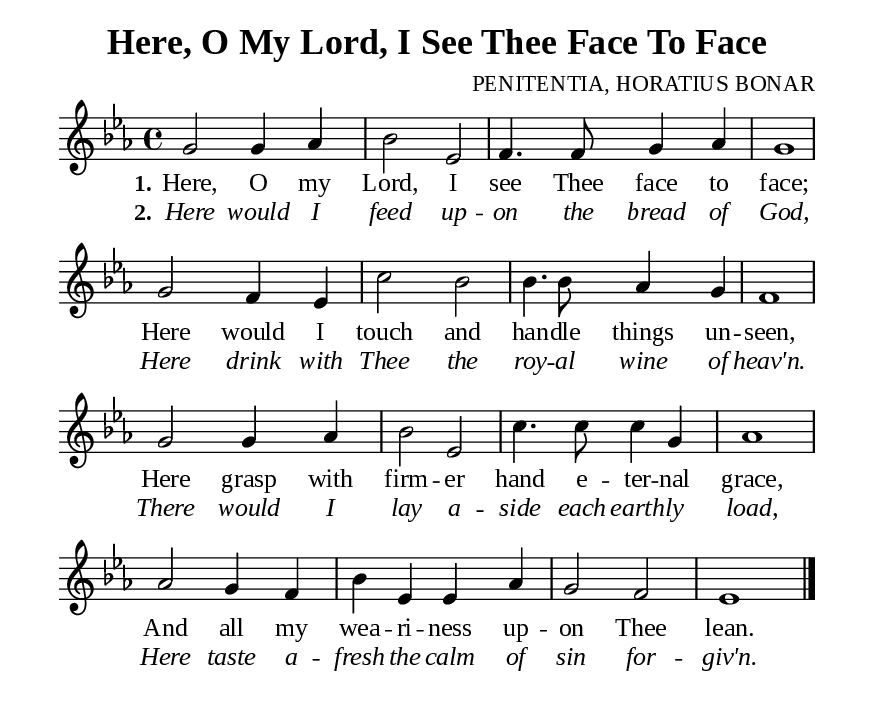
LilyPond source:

%%%%%%%%%%%%%%%%%%%%%%%%%%%%%
% CONTENTS OF THIS DOCUMENT
% 1. Common settings
% 2. Verse music
% 3. Verse lyrics
% 4. Layout
%%%%%%%%%%%%%%%%%%%%%%%%%%%%%

%%%%%%%%%%%%%%%%%%%%%%%%%%%%%
% 1. Common settings
%%%%%%%%%%%%%%%%%%%%%%%%%%%%%
\version "2.18.2"

\header {
  title = "Here, O My Lord, I See Thee Face To Face"
  composer = "PENITENTIA, HORATIUS BONAR"
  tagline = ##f
}

global= {
  \key ees \major
  \time 4/4
  \override Score.BarNumber.break-visibility = ##(#f #f #f)
  \override Lyrics.LyricSpace.minimum-distance = #3.0
}

\paper {
  #(set-paper-size "a5")
  top-margin = 3.2\mm
  bottom-marign = 10\mm
  left-margin = 10\mm
  right-margin = 10\mm
  indent = #0
  #(define fonts
	 (make-pango-font-tree "Liberation Serif"
	 		       "Liberation Serif"
			       "Liberation Serif"
			       (/ 20 20)))
  system-system-spacing = #'((basic-distance . 3) (padding . 3))
}

printItalic = \with {
  \override LyricText.font-shape = #'italic
}

%%%%%%%%%%%%%%%%%%%%%%%%%%%%%
% 2. Verse music
%%%%%%%%%%%%%%%%%%%%%%%%%%%%%
musicVerseSoprano = \relative c'' {
  %{	01	%} g2 g4 aes |
  %{	02	%} bes2 ees, |
  %{	03	%} f4. f8 g4 aes |
  %{	04	%} g1 |
  %{	05	%} g2 f4 ees |
  %{	06	%} c'2 bes |
  %{	07	%} bes4. bes8 aes4 g |
  %{	08	%} f1 |
  %{	09	%} g2 g4 aes |
  %{	10	%} bes2 ees, |
  %{	11	%} c'4. c8 c4 g |
  %{	12	%} aes1 |
  %{	13	%} aes2 g4 f |
  %{	14	%} bes ees, ees aes |
  %{	15	%} g2 f |
  %{	16	%} ees1 \bar "|."
}

%%%%%%%%%%%%%%%%%%%%%%%%%%%%%
% 3. Verse lyrics
%%%%%%%%%%%%%%%%%%%%%%%%%%%%%
verseOne = \lyricmode {
  \set stanza = #"1."
  Here, O my Lord, I see Thee face to face;
  Here would I touch and han -- dle things un -- seen,
  Here grasp with firm -- er hand e -- ter -- nal grace,
  And all my wea -- ri -- ness up -- on Thee lean.
}

verseTwo = \lyricmode {
  \set stanza = #"2."
  Here would I feed up -- on the bread of God,
  Here drink with Thee the roy -- al wine of heav'n.
  There would I lay a -- side each earth -- ly load,
  Here taste a -- fresh the calm of sin for -- giv'n.
}

%%%%%%%%%%%%%%%%%%%%%%%%%%%%%
% 4. Layout
%%%%%%%%%%%%%%%%%%%%%%%%%%%%%
\score {
    \new ChoirStaff <<
      \new Staff <<
        \clef "treble"
        \new Voice = "sopranos" { \global   \musicVerseSoprano }
      >>
      \new Lyrics \lyricsto sopranos \verseOne
      \new Lyrics \printItalic \lyricsto sopranos \verseTwo
    >>
}
